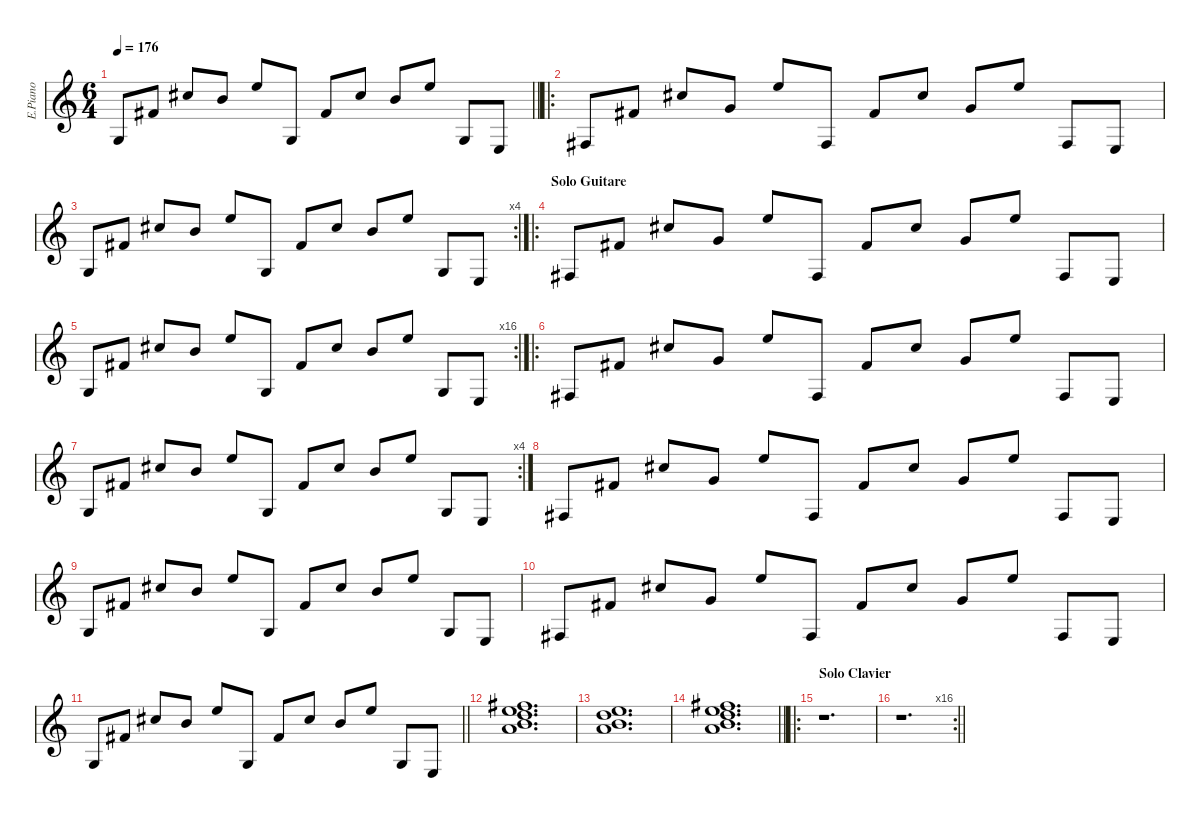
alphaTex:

\hideDynamics
\bracketExtendMode groupsimilarinstruments
\otherSystemsTrackNameOrientation horizontal
\track ("E.Piano" "E.Piano") {instrument electricpiano1}
\staff {score}
\tuning (E4 B3 G3 D3 A2 E2)
\displaytranspose 12
\ts (6 4)
\tempo 176
\clef g2
\barLineRight lightlight
\ks c
3.6.8{dy f beam Up} 4.4{acc #}.8{beam Up} 6.3{acc #}.8{beam Up} 0.2.8{beam Up} 0.1.8{beam Up} 3.6.8{beam Up} 4.4{acc #}.8{beam Up} 6.3{acc #}.8{beam Up} 0.2.8{beam Up} 0.1.8{beam Up} 3.6.8{beam Up} 0.6.8{beam Up} |
\ro
2.6{acc #}.8{beam Up} 4.4{acc #}.8{beam Up} 2.2{acc #}.8{beam Up} 0.3.8{beam Up} 0.1.8{beam Up} 2.6{acc #}.8{beam Up} 4.4{acc #}.8{beam Up} 2.2{acc #}.8{beam Up} 0.3.8{beam Up} 0.1.8{beam Up} 2.6{acc #}.8{beam Up} 0.6.8{beam Up} |
\rc 4
3.6.8{beam Up} 4.4{acc #}.8{beam Up} 6.3{acc #}.8{beam Up} 0.2.8{beam Up} 0.1.8{beam Up} 3.6.8{beam Up} 4.4{acc #}.8{beam Up} 6.3{acc #}.8{beam Up} 0.2.8{beam Up} 0.1.8{beam Up} 3.6.8{beam Up} 0.6.8{beam Up} |
\ro
\section ("" "Solo Guitare")
2.6{acc #}.8{beam Up} 4.4{acc #}.8{beam Up} 2.2{acc #}.8{beam Up} 0.3.8{beam Up} 0.1.8{beam Up} 2.6{acc #}.8{beam Up} 4.4{acc #}.8{beam Up} 2.2{acc #}.8{beam Up} 0.3.8{beam Up} 0.1.8{beam Up} 2.6{acc #}.8{beam Up} 0.6.8{beam Up} |
\rc 16
3.6.8{beam Up} 4.4{acc #}.8{beam Up} 6.3{acc #}.8{beam Up} 0.2.8{beam Up} 0.1.8{beam Up} 3.6.8{beam Up} 4.4{acc #}.8{beam Up} 6.3{acc #}.8{beam Up} 0.2.8{beam Up} 0.1.8{beam Up} 3.6.8{beam Up} 0.6.8{beam Up} |
\ro
2.6{acc #}.8{beam Up} 4.4{acc #}.8{beam Up} 2.2{acc #}.8{beam Up} 0.3.8{beam Up} 0.1.8{beam Up} 2.6{acc #}.8{beam Up} 4.4{acc #}.8{beam Up} 2.2{acc #}.8{beam Up} 0.3.8{beam Up} 0.1.8{beam Up} 2.6{acc #}.8{beam Up} 0.6.8{beam Up} |
\rc 4
3.6.8{beam Up} 4.4{acc #}.8{beam Up} 6.3{acc #}.8{beam Up} 0.2.8{beam Up} 0.1.8{beam Up} 3.6.8{beam Up} 4.4{acc #}.8{beam Up} 6.3{acc #}.8{beam Up} 0.2.8{beam Up} 0.1.8{beam Up} 3.6.8{beam Up} 0.6.8{beam Up} |
2.6{acc #}.8{beam Up} 4.4{acc #}.8{beam Up} 2.2{acc #}.8{beam Up} 0.3.8{beam Up} 0.1.8{beam Up} 2.6{acc #}.8{beam Up} 4.4{acc #}.8{beam Up} 2.2{acc #}.8{beam Up} 0.3.8{beam Up} 0.1.8{beam Up} 2.6{acc #}.8{beam Up} 0.6.8{beam Up} |
3.6.8{beam Up} 4.4{acc #}.8{beam Up} 6.3{acc #}.8{beam Up} 0.2.8{beam Up} 0.1.8{beam Up} 3.6.8{beam Up} 4.4{acc #}.8{beam Up} 6.3{acc #}.8{beam Up} 0.2.8{beam Up} 0.1.8{beam Up} 3.6.8{beam Up} 0.6.8{beam Up} |
2.6{acc #}.8{beam Up} 4.4{acc #}.8{beam Up} 2.2{acc #}.8{beam Up} 0.3.8{beam Up} 0.1.8{beam Up} 2.6{acc #}.8{beam Up} 4.4{acc #}.8{beam Up} 2.2{acc #}.8{beam Up} 0.3.8{beam Up} 0.1.8{beam Up} 2.6{acc #}.8{beam Up} 0.6.8{beam Up} |
\barLineRight lightlight
3.6.8{beam Up} 4.4{acc #}.8{beam Up} 6.3{acc #}.8{beam Up} 0.2.8{beam Up} 0.1.8{beam Up} 3.6.8{beam Up} 4.4{acc #}.8{beam Up} 6.3{acc #}.8{beam Up} 0.2.8{beam Up} 0.1.8{beam Up} 3.6.8{beam Up} 0.6.8{beam Up} |
(2.1{acc #} 5.2 7.3 9.4 12.5).1{d beam Down} |
(5.2 7.3 9.4 12.5).1{d beam Down} |
\barLineRight lightlight
(2.1{acc #} 5.2 7.3 9.4 12.5).1{d beam Down} |
\ro
\section ("" "Solo Clavier")
r.1{d beam Down} |
\rc 16
\barLineRight lightlight
r.1{d beam Down}
